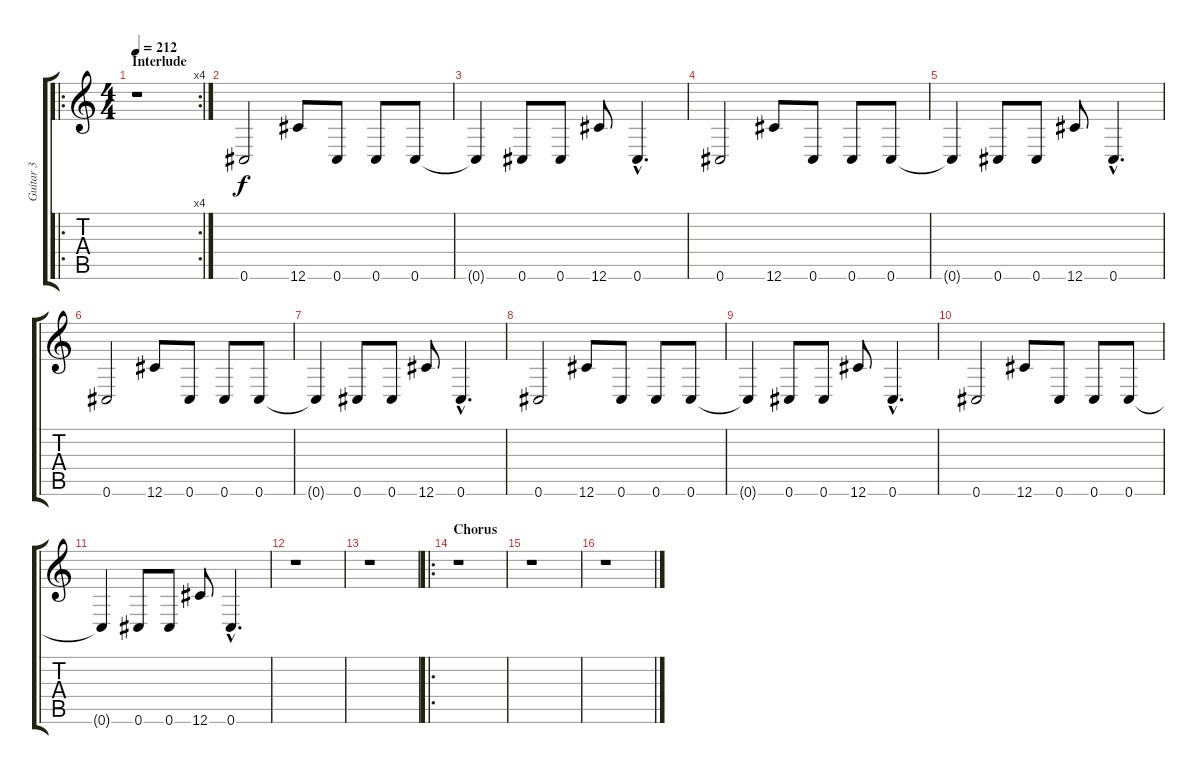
\track ("Guitar 3" "Guitar 3") {instrument electricguitarjazz}
\staff {score tabs}
\tuning (Eb4 Bb3 Gb3 Db3 Ab2 Db2) {hide}
\ro
\rc 4
\ts (4 4)
\section ("" "Interlude")
\tempo 212
\clef g2
\ks c
r.1{dy mp} |
0.6.2{dy f} 12.6.8 0.6.8 0.6.8 0.6.8 |
0.6{t}.4 0.6.8 0.6.8 12.6.8 0.6{hac}.4{d} |
0.6.2 12.6.8 0.6.8 0.6.8 0.6.8 |
0.6{t}.4 0.6.8 0.6.8 12.6.8 0.6{hac}.4{d} |
0.6.2 12.6.8 0.6.8 0.6.8 0.6.8 |
0.6{t}.4 0.6.8 0.6.8 12.6.8 0.6{hac}.4{d} |
0.6.2 12.6.8 0.6.8 0.6.8 0.6.8 |
0.6{t}.4 0.6.8 0.6.8 12.6.8 0.6{hac}.4{d} |
0.6.2 12.6.8 0.6.8 0.6.8 0.6.8 |
0.6{t}.4 0.6.8 0.6.8 12.6.8 0.6{hac}.4{d} |
r.1 |
r.1 |
\ro
\section ("" "Chorus")
r.1 |
r.1 |
r.1
